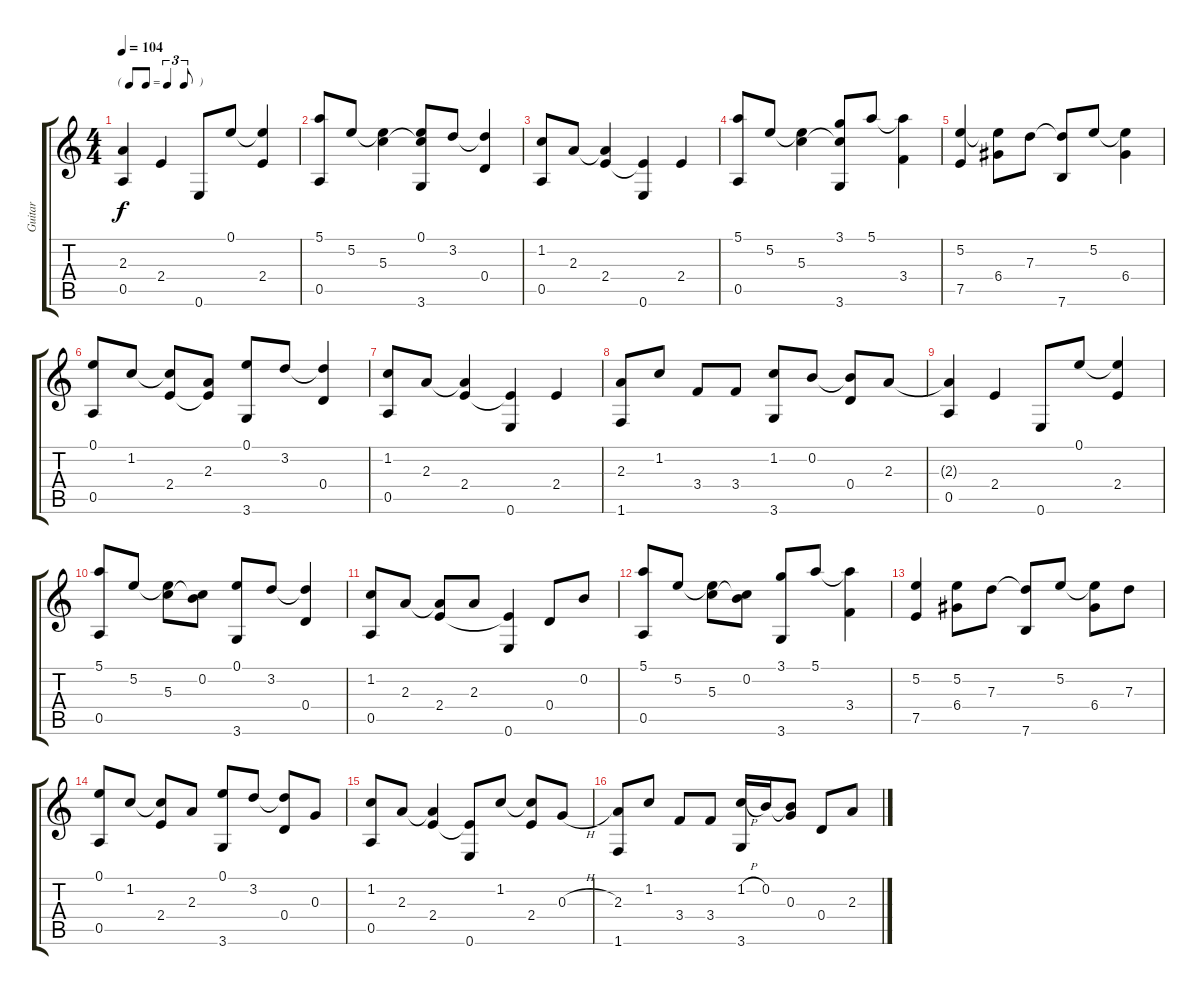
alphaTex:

\track ("Guitar" "Guitar") {instrument acousticguitarnylon}
\staff {score tabs}
\tuning (E4 B3 G3 D3 A2 E2) {hide}
\ts (4 4)
\tf triplet8th
\tempo 104
\clef g2
\ks c
(2.3{t} 0.5).4{dy f} 2.4.4 0.6.8 0.1.8 (0.1{t} 2.4).4 |
(5.1 0.5).8 5.2.8 (5.2{t} 5.3).4 (0.1 5.3{t} 3.6).8 3.2.8 (3.2{t} 0.4).4 |
(1.2 0.5).8 2.3.8 (2.3{t} 2.4).4 (2.4{t} 0.6).4 2.4.4 |
(5.1 0.5).8 5.2.8 (5.2{t} 5.3).4 (3.1 5.3{t} 3.6).8 5.1.8 (5.1{t} 3.4).4 |
(5.2 7.5).4 (5.2{t} 6.4).8 7.3.8 (7.3{t} 7.6).8 5.2.8 (5.2{t} 6.4).4 |
(0.1 0.5).8 1.2.8 (1.2{t} 2.4).8 (2.3 2.4{t}).8 (0.1 3.6).8 3.2.8 (3.2{t} 0.4).4 |
(1.2 0.5).8 2.3.8 (2.3{t} 2.4).4 (2.4{t} 0.6).4 2.4.4 |
(2.3 1.6).8 1.2.8 3.4.8 3.4.8 (1.2 3.6).8 0.2.8 (0.2{t} 0.4).8 2.3.8 |
(2.3{t} 0.5).4 2.4.4 0.6.8 0.1.8 (0.1{t} 2.4).4 |
(5.1 0.5).8 5.2.8 (5.2{t} 5.3).8 (0.2 5.3{t}).8 (0.1 3.6).8 3.2.8 (3.2{t} 0.4).4 |
(1.2 0.5).8 2.3.8 (2.3{t} 2.4).8 2.3.8 (2.4{t} 0.6).4 0.4.8 0.2.8 |
(5.1 0.5).8 5.2.8 (5.2{t} 5.3).8 (0.2 5.3{t}).8 (3.1 3.6).8 5.1.8 (5.1{t} 3.4).4 |
(5.2 7.5).4 (5.2 6.4).8 7.3.8 (7.3{t} 7.6).8 5.2.8 (5.2{t} 6.4).8 7.3.8 |
(0.1 0.5).8 1.2.8 (1.2{t} 2.4).8 2.3.8 (0.1 3.6).8 3.2.8 (3.2{t} 0.4).8 0.3.8 |
(1.2 0.5).8 2.3.8 (2.3{t} 2.4).4 (2.4{t} 0.6).8 1.2.8 (1.2{t} 2.4).8 0.3{h}.8 |
(2.3 1.6).8 1.2.8 3.4.8 3.4.8 (1.2{h} 3.6).16 0.2.16 (0.2{t} 0.3).8 0.4.8 2.3.8
